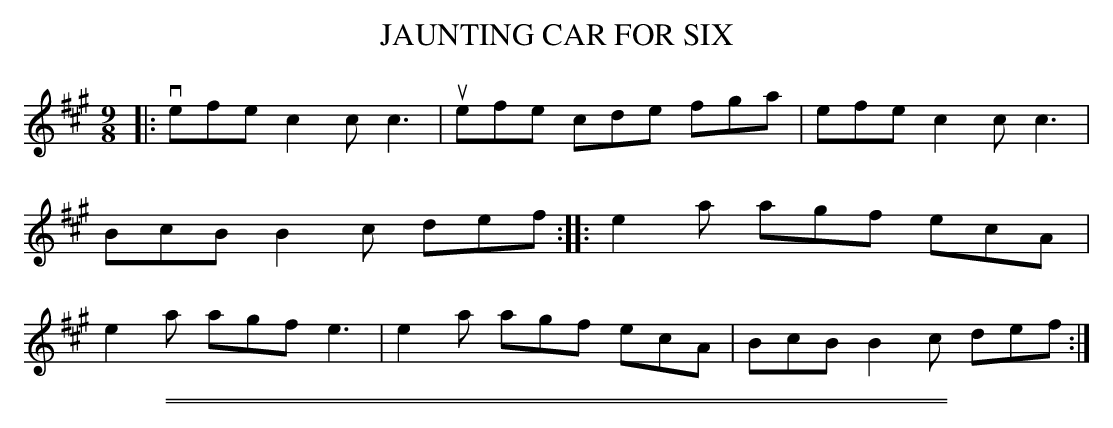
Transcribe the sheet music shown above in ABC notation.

X:1
T: JAUNTING CAR FOR SIX
M: 9/8
L: 1/8
K: A
|:\
vefe c2c c3  | uefe cde fga  |\
 efe c2c c3  |  BcB B2c def ::\
 e2a agf ecA |  e2a agf e3   |\
 e2a agf ecA |  BcB B2c def :|
